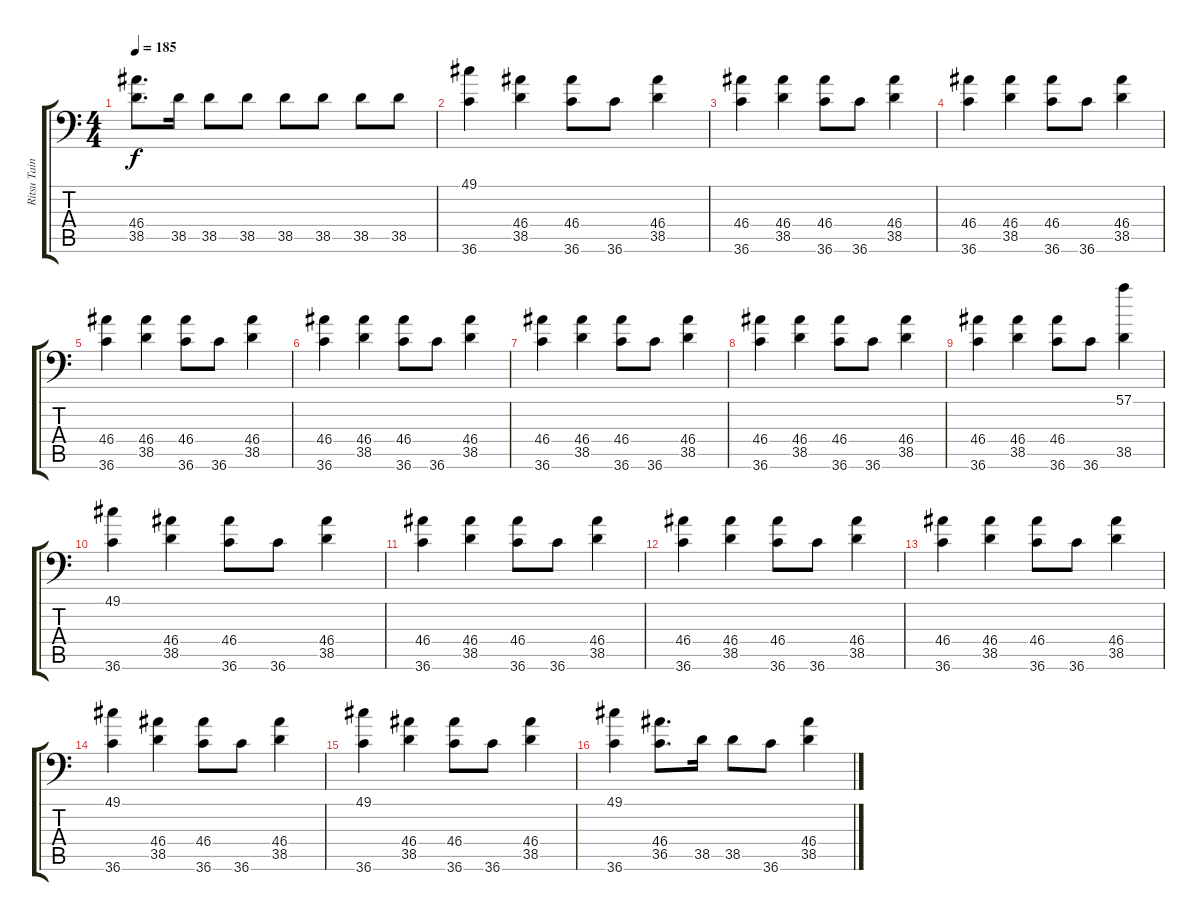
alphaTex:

\track ("Ritsu Tainaka" "Ritsu Tain") {instrument acousticgrandpiano}
\staff {score tabs}
\tuning (C-1 C-1 C-1 C-1 C-1 C-1) {hide}
\ts (4 4)
\tempo 185
\clef f4
\ks c
(46.4 38.5).8{d dy f} 38.5.16 38.5.8 38.5.8 38.5.8 38.5.8 38.5.8 38.5.8 |
(49.1 36.6).4 (46.4 38.5).4 (46.4 36.6).8 36.6.8 (46.4 38.5).4 |
(46.4 36.6).4 (46.4 38.5).4 (46.4 36.6).8 36.6.8 (46.4 38.5).4 |
(46.4 36.6).4 (46.4 38.5).4 (46.4 36.6).8 36.6.8 (46.4 38.5).4 |
(46.4 36.6).4 (46.4 38.5).4 (46.4 36.6).8 36.6.8 (46.4 38.5).4 |
(46.4 36.6).4 (46.4 38.5).4 (46.4 36.6).8 36.6.8 (46.4 38.5).4 |
(46.4 36.6).4 (46.4 38.5).4 (46.4 36.6).8 36.6.8 (46.4 38.5).4 |
(46.4 36.6).4 (46.4 38.5).4 (46.4 36.6).8 36.6.8 (46.4 38.5).4 |
(46.4 36.6).4 (46.4 38.5).4 (46.4 36.6).8 36.6.8 (57.1 38.5).4 |
(49.1 36.6).4 (46.4 38.5).4 (46.4 36.6).8 36.6.8 (46.4 38.5).4 |
(46.4 36.6).4 (46.4 38.5).4 (46.4 36.6).8 36.6.8 (46.4 38.5).4 |
(46.4 36.6).4 (46.4 38.5).4 (46.4 36.6).8 36.6.8 (46.4 38.5).4 |
(46.4 36.6).4 (46.4 38.5).4 (46.4 36.6).8 36.6.8 (46.4 38.5).4 |
(49.1 36.6).4 (46.4 38.5).4 (46.4 36.6).8 36.6.8 (46.4 38.5).4 |
(49.1 36.6).4 (46.4 38.5).4 (46.4 36.6).8 36.6.8 (46.4 38.5).4 |
(49.1 36.6).4 (46.4 36.5).8{d} 38.5.16 38.5.8 36.6.8 (46.4 38.5).4
